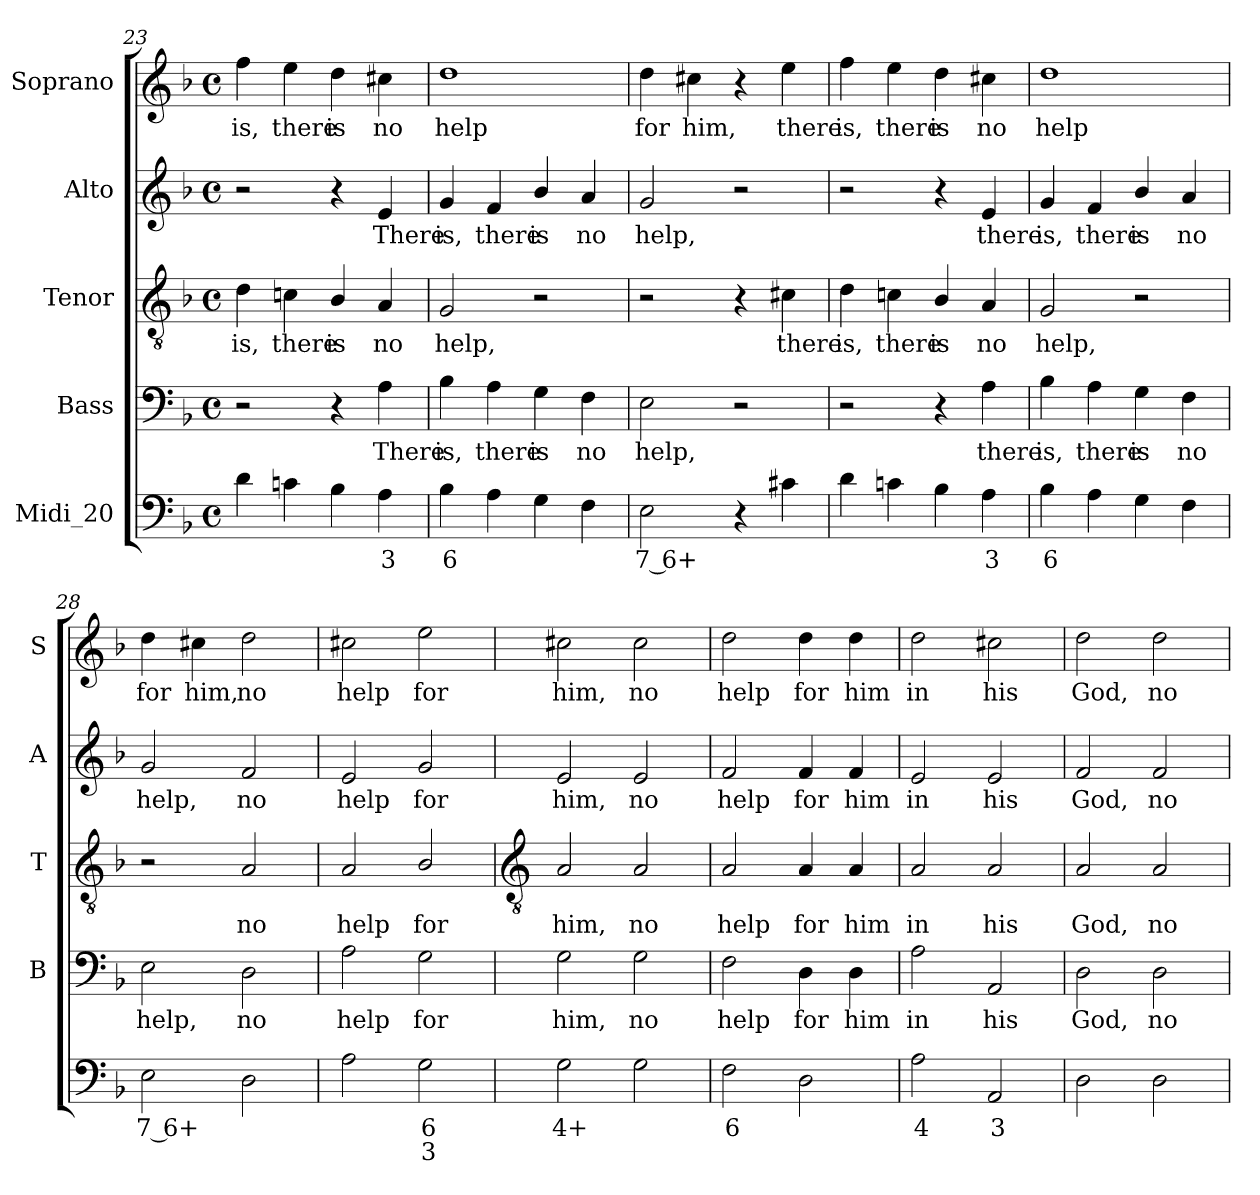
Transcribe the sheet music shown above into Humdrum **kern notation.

**kern	**text	**text	**kern	**text	**kern	**text	**kern	**text	**kern	**text
*part5	*part5	*part5	*part4	*part4	*part3	*part3	*part2	*part2	*part1	*part1
*staff5	*staff5	*staff5	*staff4	*staff4	*staff3	*staff3	*staff2	*staff2	*staff1	*staff1
*I"Midi_20	*	*	*I"Bass	*	*I"Tenor	*	*I"Alto	*	*I"Soprano	*
*	*	*	*I'B	*	*I'T	*	*I'A	*	*I'S	*
!!LO:LB:g=z
*clefF4	*	*	*clefF4	*	*clefGv2	*	*clefG2	*	*clefG2	*
*k[b-]	*	*	*k[b-]	*	*k[b-]	*	*k[b-]	*	*k[b-]	*
*F:	*	*	*F:	*	*F:	*	*F:	*	*F:	*
*M4/4	*	*	*M4/4	*	*M4/4	*	*M4/4	*	*M4/4	*
*met(c)	*	*	*met(c)	*	*met(c)	*	*met(c)	*	*met(c)	*
=23	=23	=23	=23	=23	=23	=23	=23	=23	=23	=23
!	!	!	!	!	!	!LO:LY:b	!	!	!	!LO:LY:b
4d	.	.	2r	.	4d	is,	2r	.	4ff	is,
!	!	!	!	!	!	!LO:LY:b	!	!	!	!LO:LY:b
4cn	.	.	.	.	4cn	there	.	.	4ee	there
!	!	!	!	!	!	!LO:LY:b	!	!	!	!LO:LY:b
4B-	.	.	4r	.	4B-/	is	4r	.	4dd	is
!	!LO:LY:b	!	!	!LO:LY:b	!	!LO:LY:b	!	!LO:LY:b	!	!LO:LY:b
4A	3	.	4A	There	4A	no	4e	There	4cc#X	no
=24	=24	=24	=24	=24	=24	=24	=24	=24	=24	=24
!	!LO:LY:b	!	!	!LO:LY:b	!	!LO:LY:b	!	!LO:LY:b	!	!LO:LY:b
4B-	6	.	4B-	is,	2G	help,	4g	is,	1dd	help
!	!	!	!	!LO:LY:b	!	!	!	!LO:LY:b	!	!
4A	.	.	4A	there	.	.	4f	there	.	.
!	!	!	!	!LO:LY:b	!	!	!	!LO:LY:b	!	!
4G	.	.	4G	is	2r	.	4b-/	is	.	.
!	!	!	!	!LO:LY:b	!	!	!	!LO:LY:b	!	!
4F	.	.	4F	no	.	.	4a	no	.	.
=25	=25	=25	=25	=25	=25	=25	=25	=25	=25	=25
!	!LO:LY:b	!	!	!LO:LY:b	!	!	!	!LO:LY:b	!	!LO:LY:b
2E	7 6+	.	2E	help,	2r	.	2g	help,	4dd	for
!	!	!	!	!	!	!	!	!	!	!LO:LY:b
.	.	.	.	.	.	.	.	.	4cc#X	him,
4r	.	.	2r	.	4r	.	2r	.	4r	.
!	!	!	!	!	!	!LO:LY:b	!	!	!	!LO:LY:b
4c#X	.	.	.	.	4c#X	there	.	.	4ee	there
=26	=26	=26	=26	=26	=26	=26	=26	=26	=26	=26
!	!	!	!	!	!	!LO:LY:b	!	!	!	!LO:LY:b
4d	.	.	2r	.	4d	is,	2r	.	4ff	is,
!	!	!	!	!	!	!LO:LY:b	!	!	!	!LO:LY:b
4cn	.	.	.	.	4cn	there	.	.	4ee	there
!	!	!	!	!	!	!LO:LY:b	!	!	!	!LO:LY:b
4B-	.	.	4r	.	4B-/	is	4r	.	4dd	is
!	!LO:LY:b	!	!	!LO:LY:b	!	!LO:LY:b	!	!LO:LY:b	!	!LO:LY:b
4A	3	.	4A	there	4A	no	4e	there	4cc#X	no
=27	=27	=27	=27	=27	=27	=27	=27	=27	=27	=27
!	!LO:LY:b	!	!	!LO:LY:b	!	!LO:LY:b	!	!LO:LY:b	!	!LO:LY:b
4B-	6	.	4B-	is,	2G	help,	4g	is,	1dd	help
!	!	!	!	!LO:LY:b	!	!	!	!LO:LY:b	!	!
4A	.	.	4A	there	.	.	4f	there	.	.
!	!	!	!	!LO:LY:b	!	!	!	!LO:LY:b	!	!
4G	.	.	4G	is	2r	.	4b-/	is	.	.
!	!	!	!	!LO:LY:b	!	!	!	!LO:LY:b	!	!
4F	.	.	4F	no	.	.	4a	no	.	.
=28	=28	=28	=28	=28	=28	=28	=28	=28	=28	=28
!	!LO:LY:b	!	!	!LO:LY:b	!	!	!	!LO:LY:b	!	!LO:LY:b
2E	7 6+	.	2E	help,	2r	.	2g	help,	4dd	for
!	!	!	!	!	!	!	!	!	!	!LO:LY:b
.	.	.	.	.	.	.	.	.	4cc#X	him,
!	!	!	!	!LO:LY:b	!	!LO:LY:b	!	!LO:LY:b	!	!LO:LY:b
2D	.	.	2D	no	2A	no	2f	no	2dd	no
=29	=29	=29	=29	=29	=29	=29	=29	=29	=29	=29
!	!	!	!	!LO:LY:b	!	!LO:LY:b	!	!LO:LY:b	!	!LO:LY:b
2A	.	.	2A	help	2A	help	2e	help	2cc#X	help
!	!LO:LY:b	!LO:LY:b	!	!LO:LY:b	!	!LO:LY:b	!	!LO:LY:b	!	!LO:LY:b
2G	6	3	2G	for	2B-/	for	2g	for	2ee	for
!!LO:LB:g=z
=30	=30	=30	=30	=30	=30	=30	=30	=30	=30	=30
*	*	*	*	*	*clefGv2	*	*	*	*	*
!	!LO:LY:b	!	!	!LO:LY:b	!	!LO:LY:b	!	!LO:LY:b	!	!LO:LY:b
2G	4+	.	2G	him,	2A	him,	2e	him,	2cc#X	him,
!	!	!	!	!LO:LY:b	!	!LO:LY:b	!	!LO:LY:b	!	!LO:LY:b
2G	.	.	2G	no	2A	no	2e	no	2cc#	no
=31	=31	=31	=31	=31	=31	=31	=31	=31	=31	=31
!	!LO:LY:b	!	!	!LO:LY:b	!	!LO:LY:b	!	!LO:LY:b	!	!LO:LY:b
2F	6	.	2F	help	2A	help	2f	help	2dd	help
!	!	!	!	!LO:LY:b	!	!LO:LY:b	!	!LO:LY:b	!	!LO:LY:b
2D	.	.	4D	for	4A	for	4f	for	4dd	for
!	!	!	!	!LO:LY:b	!	!LO:LY:b	!	!LO:LY:b	!	!LO:LY:b
.	.	.	4D	him	4A	him	4f	him	4dd	him
=32	=32	=32	=32	=32	=32	=32	=32	=32	=32	=32
!	!LO:LY:b	!	!	!LO:LY:b	!	!LO:LY:b	!	!LO:LY:b	!	!LO:LY:b
2A	4	.	2A	in	2A	in	2e	in	2dd	in
!	!LO:LY:b	!	!	!LO:LY:b	!	!LO:LY:b	!	!LO:LY:b	!	!LO:LY:b
2AA	3	.	2AA	his	2A	his	2e	his	2cc#X	his
=33	=33	=33	=33	=33	=33	=33	=33	=33	=33	=33
!	!	!	!	!LO:LY:b	!	!LO:LY:b	!	!LO:LY:b	!	!LO:LY:b
2D	.	.	2D	God,	2A	God,	2f	God,	2dd	God,
!	!	!	!	!LO:LY:b	!	!LO:LY:b	!	!LO:LY:b	!	!LO:LY:b
2D	.	.	2D	no	2A	no	2f	no	2dd	no
=	=	=	=	=	=	=	=	=	=	=
*-	*-	*-	*-	*-	*-	*-	*-	*-	*-	*-
